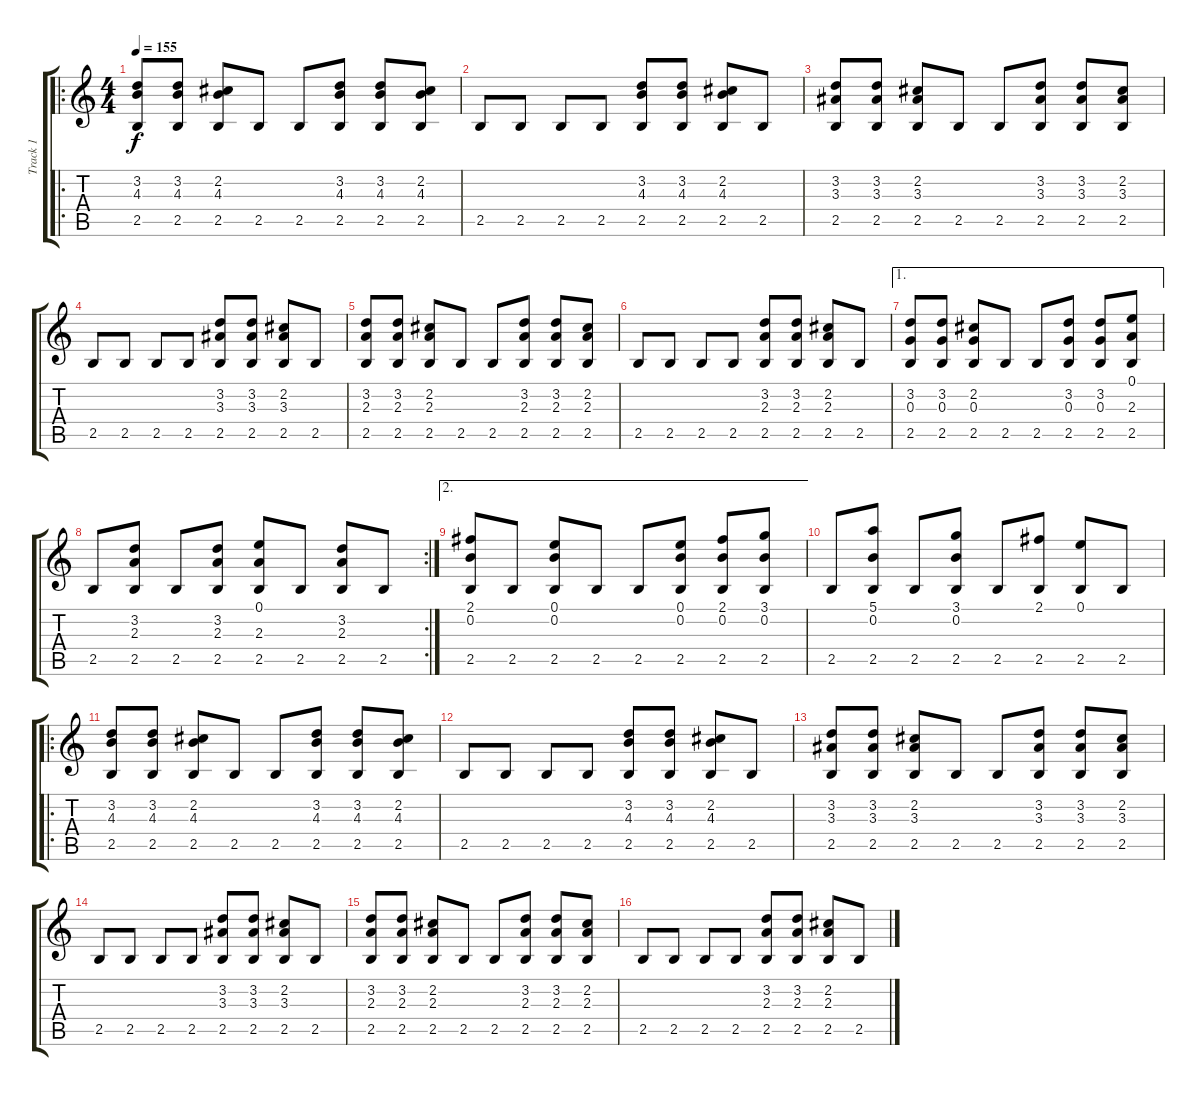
\track ("Track 1" "Track 1") {instrument acousticguitarnylon}
\staff {score tabs}
\tuning (E4 B3 G3 D3 A2 E2) {hide}
\ro
\ts (4 4)
\tempo 155
\clef g2
\ks c
(3.2 4.3 2.5).8{dy f} (3.2 4.3 2.5).8 (2.2 4.3 2.5).8 2.5.8 2.5.8 (3.2 4.3 2.5).8 (3.2 4.3 2.5).8 (2.2 4.3 2.5).8 |
2.5.8 2.5.8 2.5.8 2.5.8 (3.2 4.3 2.5).8 (3.2 4.3 2.5).8 (2.2 4.3 2.5).8 2.5.8 |
(3.2 3.3 2.5).8 (3.2 3.3 2.5).8 (2.2 3.3 2.5).8 2.5.8 2.5.8 (3.2 3.3 2.5).8 (3.2 3.3 2.5).8 (2.2 3.3 2.5).8 |
2.5.8 2.5.8 2.5.8 2.5.8 (3.2 3.3 2.5).8 (3.2 3.3 2.5).8 (2.2 3.3 2.5).8 2.5.8 |
(3.2 2.3 2.5).8 (3.2 2.3 2.5).8 (2.2 2.3 2.5).8 2.5.8 2.5.8 (3.2 2.3 2.5).8 (3.2 2.3 2.5).8 (2.2 2.3 2.5).8 |
2.5.8 2.5.8 2.5.8 2.5.8 (3.2 2.3 2.5).8 (3.2 2.3 2.5).8 (2.2 2.3 2.5).8 2.5.8 |
\ae 1
(3.2 0.3 2.5).8 (3.2 0.3 2.5).8 (2.2 0.3 2.5).8 2.5.8 2.5.8 (3.2 0.3 2.5).8 (3.2 0.3 2.5).8 (0.1 2.3 2.5).8 |
\rc 2
2.5.8 (3.2 2.3 2.5).8 2.5.8 (3.2 2.3 2.5).8 (0.1 2.3 2.5).8 2.5.8 (3.2 2.3 2.5).8 2.5.8 |
\ae 2
(2.1 0.2 2.5).8 2.5.8 (0.1 0.2 2.5).8 2.5.8 2.5.8 (0.1 0.2 2.5).8 (2.1 0.2 2.5).8 (3.1 0.2 2.5).8 |
2.5.8 (5.1 0.2 2.5).8 2.5.8 (3.1 0.2 2.5).8 2.5.8 (2.1 2.5).8 (0.1 2.5).8 2.5.8 |
\ro
(3.2 4.3 2.5).8 (3.2 4.3 2.5).8 (2.2 4.3 2.5).8 2.5.8 2.5.8 (3.2 4.3 2.5).8 (3.2 4.3 2.5).8 (2.2 4.3 2.5).8 |
2.5.8 2.5.8 2.5.8 2.5.8 (3.2 4.3 2.5).8 (3.2 4.3 2.5).8 (2.2 4.3 2.5).8 2.5.8 |
(3.2 3.3 2.5).8 (3.2 3.3 2.5).8 (2.2 3.3 2.5).8 2.5.8 2.5.8 (3.2 3.3 2.5).8 (3.2 3.3 2.5).8 (2.2 3.3 2.5).8 |
2.5.8 2.5.8 2.5.8 2.5.8 (3.2 3.3 2.5).8 (3.2 3.3 2.5).8 (2.2 3.3 2.5).8 2.5.8 |
(3.2 2.3 2.5).8 (3.2 2.3 2.5).8 (2.2 2.3 2.5).8 2.5.8 2.5.8 (3.2 2.3 2.5).8 (3.2 2.3 2.5).8 (2.2 2.3 2.5).8 |
2.5.8 2.5.8 2.5.8 2.5.8 (3.2 2.3 2.5).8 (3.2 2.3 2.5).8 (2.2 2.3 2.5).8 2.5.8
